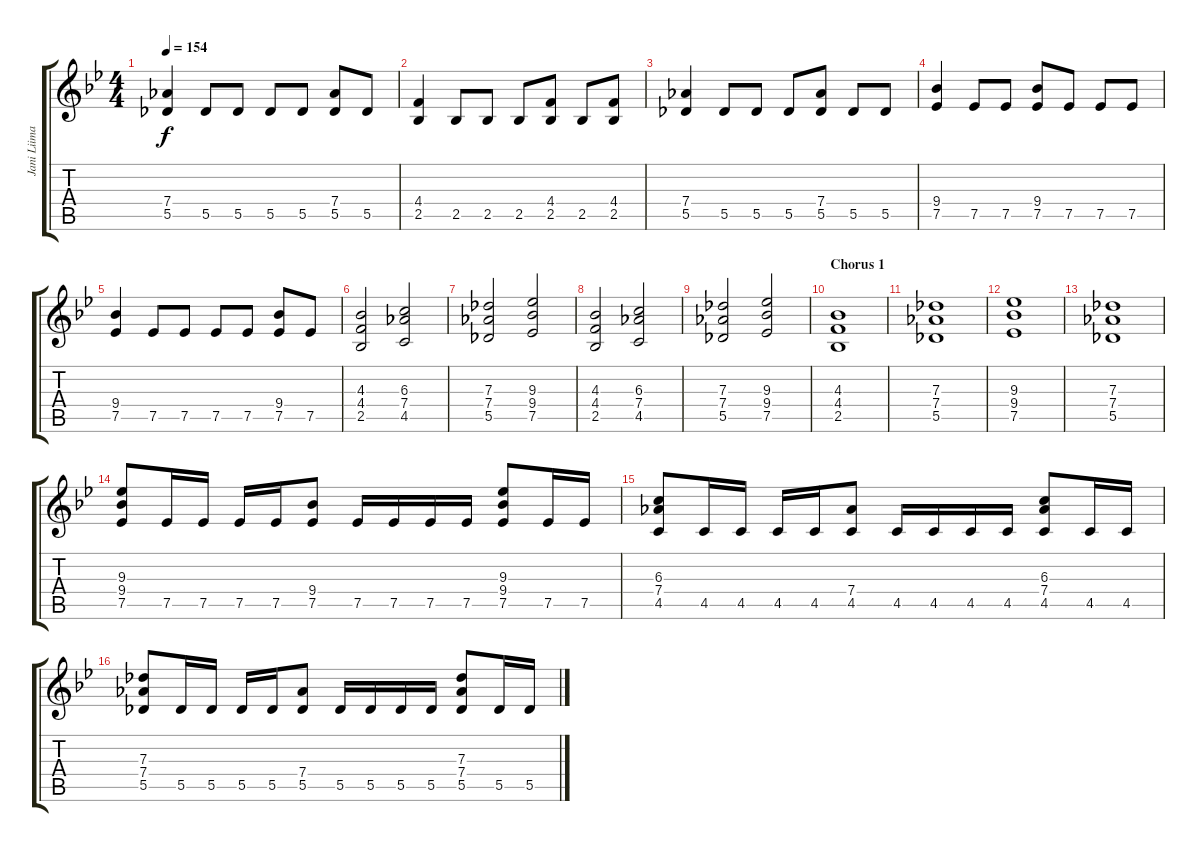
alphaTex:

\track ("Jani Liimatainen 2" "Jani Liima") {instrument distortionguitar}
\staff {score tabs}
\tuning (Eb4 Bb3 Gb3 Db3 Ab2 Eb2) {hide}
\ts (4 4)
\tempo 154
\clef g2
\ks gminor
(7.4 5.5).4{dy f} 5.5.8 5.5.8 5.5.8 5.5.8 (7.4 5.5).8 5.5.8 |
(4.4 2.5).4 2.5.8 2.5.8 2.5.8 (4.4 2.5).8 2.5.8 (4.4 2.5).8 |
(7.4 5.5).4 5.5.8 5.5.8 5.5.8 (7.4 5.5).8 5.5.8 5.5.8 |
(9.4 7.5).4 7.5.8 7.5.8 (9.4 7.5).8 7.5.8 7.5.8 7.5.8 |
(9.4 7.5).4 7.5.8 7.5.8 7.5.8 7.5.8 (9.4 7.5).8 7.5.8 |
(4.3 4.4 2.5).2 (6.3 7.4 4.5).2 |
(7.3 7.4 5.5).2 (9.3 9.4 7.5).2 |
(4.3 4.4 2.5).2 (6.3 7.4 4.5).2 |
(7.3 7.4 5.5).2 (9.3 9.4 7.5).2 |
\section ("" "Chorus 1")
(4.3 4.4 2.5).1{volume 14} |
(7.3 7.4 5.5).1 |
(9.3 9.4 7.5).1 |
(7.3 7.4 5.5).1 |
(9.3 9.4 7.5).8 7.5.16 7.5.16 7.5.16 7.5.16 (9.4 7.5).8 7.5.16 7.5.16 7.5.16 7.5.16 (9.3 9.4 7.5).8 7.5.16 7.5.16 |
(6.3 7.4 4.5).8 4.5.16 4.5.16 4.5.16 4.5.16 (7.4 4.5).8 4.5.16 4.5.16 4.5.16 4.5.16 (6.3 7.4 4.5).8 4.5.16 4.5.16 |
(7.3 7.4 5.5).8 5.5.16 5.5.16 5.5.16 5.5.16 (7.4 5.5).8 5.5.16 5.5.16 5.5.16 5.5.16 (7.3 7.4 5.5).8 5.5.16 5.5.16
